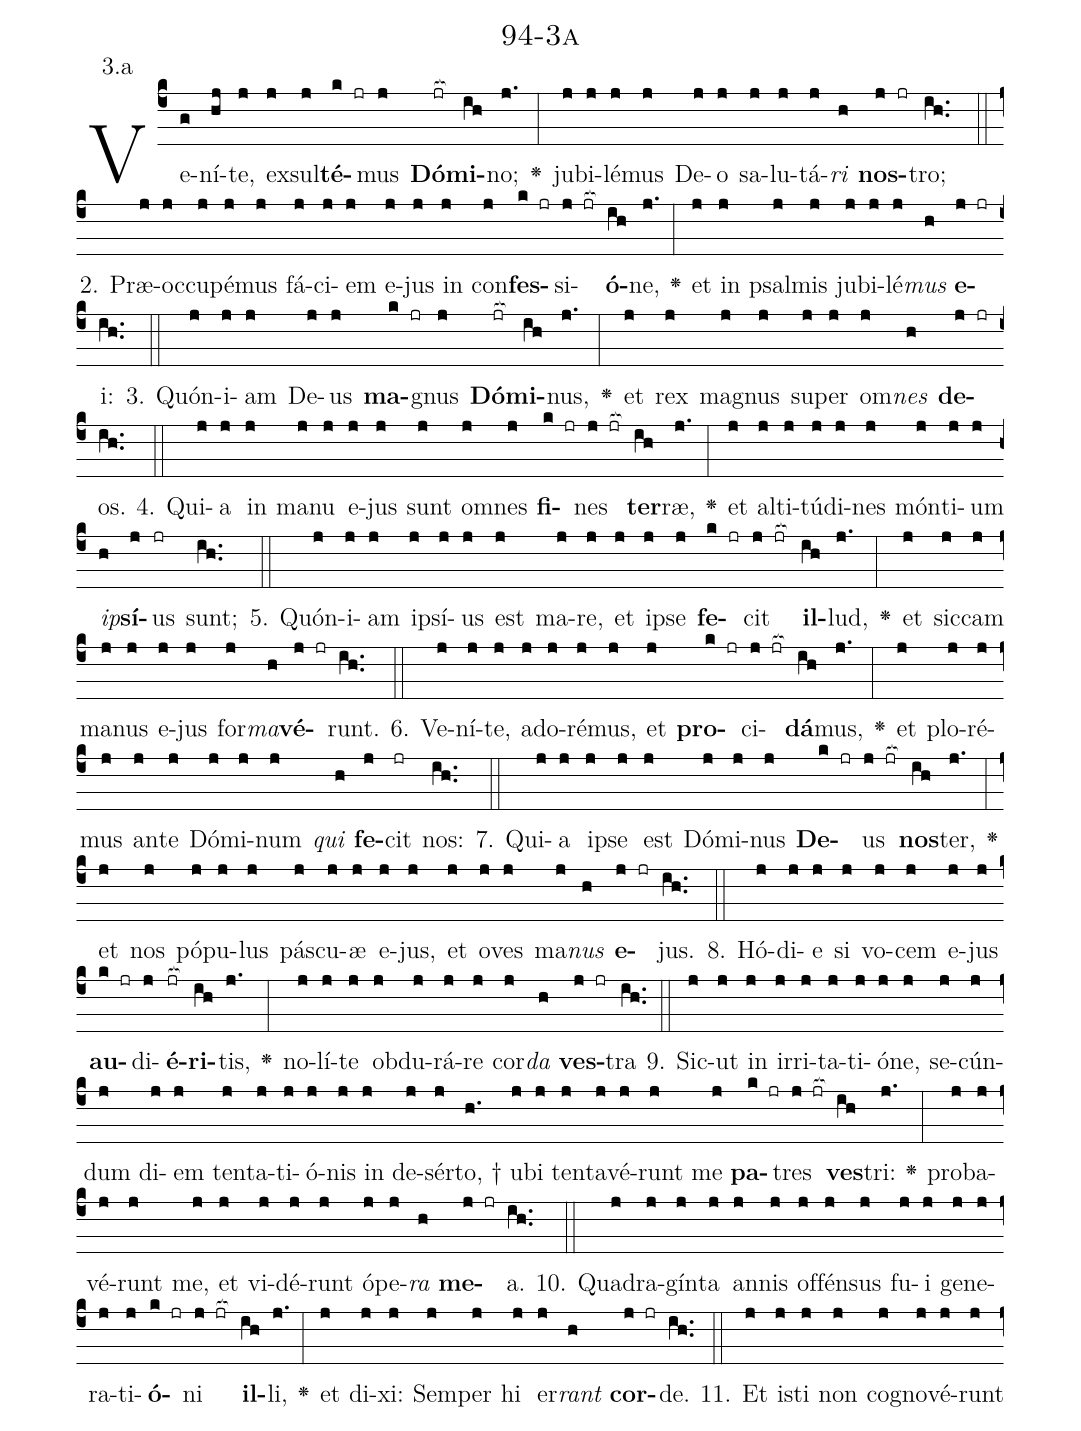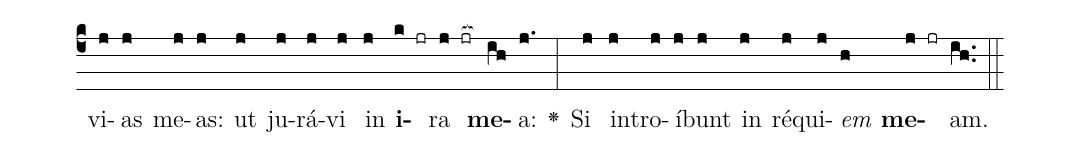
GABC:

name: 94-3a;
annotation: 3.a;
%%
(c4)Ve(g)ní(hj)te,(j) ex(j)sul(j)<b>té</b>(k jr)mus(j) <b>Dó</b>(jr[ocb:1{])<b>mi</b>(ih[ocb:0}])no;(j.) <v>\greheightstar</v>(:) ju(j)bi(j)lé(j)mus(j) De(j)o(j) sa(j)lu(j)tá(j)<i>ri</i>(h) <b>nos</b>(j jr)tro;(ih..) (::)
2. Præ(j)oc(j)cu(j)pé(j)mus(j) fá(j)ci(j)em(j) e(j)jus(j) in(j) con(j)<b>fes</b>(k jr)si(j jr[ocb:1{])<b>ó</b>(ih[ocb:0}])ne,(j.) <v>\greheightstar</v>(:) et(j) in(j) psal(j)mis(j) ju(j)bi(j)lé(j)<i>mus</i>(h) <b>e</b>(j jr)i:(ih..) (::)
3. Quón(j)i(j)am(j) De(j)us(j) <b>ma</b>(k jr)gnus(j) <b>Dó</b>(jr[ocb:1{])<b>mi</b>(ih[ocb:0}])nus,(j.) <v>\greheightstar</v>(:) et(j) rex(j) ma(j)gnus(j) su(j)per(j) om(j)<i>nes</i>(h) <b>de</b>(j jr)os.(ih..) (::)
4. Qui(j)a(j) in(j) ma(j)nu(j) e(j)jus(j) sunt(j) om(j)nes(j) <b>fi</b>(k jr)nes(j jr[ocb:1{]) <b>ter</b>(ih[ocb:0}])ræ,(j.) <v>\greheightstar</v>(:) et(j) al(j)ti(j)tú(j)di(j)nes(j) món(j)ti(j)um(j) <i>ip</i>(h)<b>sí</b>(j)us(jr) sunt;(ih..) (::)
5. Quón(j)i(j)am(j) ip(j)sí(j)us(j) est(j) ma(j)re,(j) et(j) ip(j)se(j) <b>fe</b>(k jr)cit(j jr[ocb:1{]) <b>il</b>(ih[ocb:0}])lud,(j.) <v>\greheightstar</v>(:) et(j) sic(j)cam(j) ma(j)nus(j) e(j)jus(j) for(j)<i>ma</i>(h)<b>vé</b>(j jr)runt.(ih..) (::)
6. Ve(j)ní(j)te,(j) ad(j)o(j)ré(j)mus,(j) et(j) <b>pro</b>(k jr)ci(j jr[ocb:1{])<b>dá</b>(ih[ocb:0}])mus,(j.) <v>\greheightstar</v>(:) et(j) plo(j)ré(j)mus(j) an(j)te(j) Dó(j)mi(j)num(j) <i>qui</i>(h) <b>fe</b>(j)cit(jr) nos:(ih..) (::)
7. Qui(j)a(j) ip(j)se(j) est(j) Dó(j)mi(j)nus(j) <b>De</b>(k jr)us(j jr[ocb:1{]) <b>nos</b>(ih[ocb:0}])ter,(j.) <v>\greheightstar</v>(:) et(j) nos(j) pó(j)pu(j)lus(j) pás(j)cu(j)æ(j) e(j)jus,(j) et(j) o(j)ves(j) ma(j)<i>nus</i>(h) <b>e</b>(j jr)jus.(ih..) (::)
8. Hó(j)di(j)e(j) si(j) vo(j)cem(j) e(j)jus(j) <b>au</b>(k jr)di(j)<b>é</b>(jr[ocb:1{])<b>ri</b>(ih[ocb:0}])tis,(j.) <v>\greheightstar</v>(:) no(j)lí(j)te(j) ob(j)du(j)rá(j)re(j) cor(j)<i>da</i>(h) <b>ves</b>(j jr)tra(ih..) (::)
9. Sic(j)ut(j) in(j) ir(j)ri(j)ta(j)ti(j)ó(j)ne,(j) se(j)cún(j)dum(j) di(j)em(j) ten(j)ta(j)ti(j)ó(j)nis(j) in(j) de(j)sér(j)to, †(h.) u(j)bi(j) ten(j)ta(j)vé(j)runt(j) me(j) <b>pa</b>(k jr)tres(j jr[ocb:1{]) <b>ves</b>(ih[ocb:0}])tri:(j.) <v>\greheightstar</v>(:) pro(j)ba(j)vé(j)runt(j) me,(j) et(j) vi(j)dé(j)runt(j) ó(j)pe(j)<i>ra</i>(h) <b>me</b>(j jr)a.(ih..) (::)
10. Qua(j)dra(j)gín(j)ta(j) an(j)nis(j) of(j)fén(j)sus(j) fu(j)i(j) ge(j)ne(j)ra(j)ti(j)<b>ó</b>(k jr)ni(j jr[ocb:1{]) <b>il</b>(ih[ocb:0}])li,(j.) <v>\greheightstar</v>(:) et(j) di(j)xi:(j) Sem(j)per(j) hi(j) er(j)<i>rant</i>(h) <b>cor</b>(j jr)de.(ih..) (::)
11. Et(j) is(j)ti(j) non(j) co(j)gno(j)vé(j)runt(j) vi(j)as(j) me(j)as:(j) ut(j) ju(j)rá(j)vi(j) in(j) <b>i</b>(k jr)ra(j jr[ocb:1{]) <b>me</b>(ih[ocb:0}])a:(j.) <v>\greheightstar</v>(:) Si(j) in(j)tro(j)í(j)bunt(j) in(j) ré(j)qui(j)<i>em</i>(h) <b>me</b>(j jr)am.(ih..) (::)
